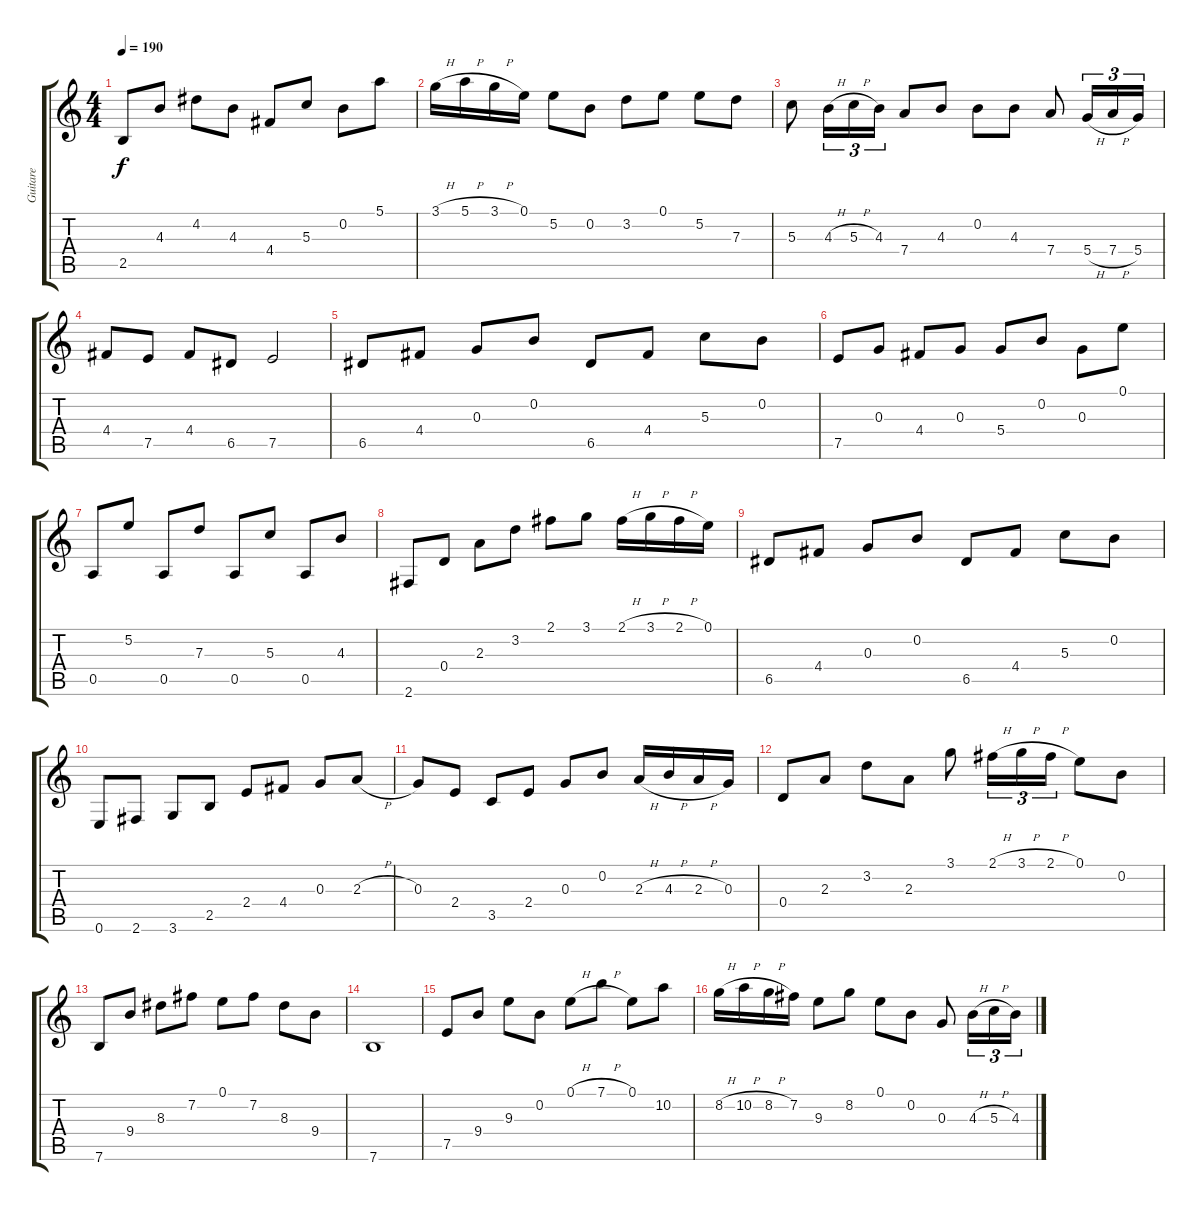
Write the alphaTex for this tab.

\track ("Guitare" "Guitare") {instrument acousticguitarnylon}
\staff {score tabs}
\tuning (E4 B3 G3 D3 A2 E2) {hide}
\ts (4 4)
\tempo 190
\clef g2
\ks c
2.5.8{dy f} 4.3.8 4.2.8 4.3.8 4.4.8 5.3.8 0.2.8 5.1.8 |
3.1{h}.16 5.1{h}.16 3.1{h}.16 0.1.16 5.2.8 0.2.8 3.2.8 0.1.8 5.2.8 7.3.8 |
5.3.8 4.3{h}.16{tu (3 2)} 5.3{h}.16{tu (3 2)} 4.3.16{tu (3 2)} 7.4.8 4.3.8 0.2.8 4.3.8 7.4.8 5.4{h}.16{tu (3 2)} 7.4{h}.16{tu (3 2)} 5.4.16{tu (3 2)} |
4.4.8 7.5.8 4.4.8 6.5.8 7.5.2 |
6.5.8 4.4.8 0.3.8 0.2.8 6.5.8 4.4.8 5.3.8 0.2.8 |
7.5.8 0.3.8 4.4.8 0.3.8 5.4.8 0.2.8 0.3.8 0.1.8 |
0.5.8 5.2.8 0.5.8 7.3.8 0.5.8 5.3.8 0.5.8 4.3.8 |
2.6.8 0.4.8 2.3.8 3.2.8 2.1.8 3.1.8 2.1{h}.16 3.1{h}.16 2.1{h}.16 0.1.16 |
6.5.8 4.4.8 0.3.8 0.2.8 6.5.8 4.4.8 5.3.8 0.2.8 |
0.6.8 2.6.8 3.6.8 2.5.8 2.4.8 4.4.8 0.3.8 2.3{h}.8 |
0.3.8 2.4.8 3.5.8 2.4.8 0.3.8 0.2.8 2.3{h}.16 4.3{h}.16 2.3{h}.16 0.3.16 |
0.4.8 2.3.8 3.2.8 2.3.8 3.1.8 2.1{h}.16{tu (3 2)} 3.1{h}.16{tu (3 2)} 2.1{h}.16{tu (3 2)} 0.1.8 0.2.8 |
7.6.8 9.4.8 8.3.8 7.2.8 0.1.8 7.2.8 8.3.8 9.4.8 |
7.6.1 |
7.5.8 9.4.8 9.3.8 0.2.8 0.1{h}.8 7.1{h}.8 0.1.8 10.2.8 |
8.2{h}.16 10.2{h}.16 8.2{h}.16 7.2.16 9.3.8 8.2.8 0.1.8 0.2.8 0.3.8 4.3{h}.16{tu (3 2)} 5.3{h}.16{tu (3 2)} 4.3.16{tu (3 2)}
